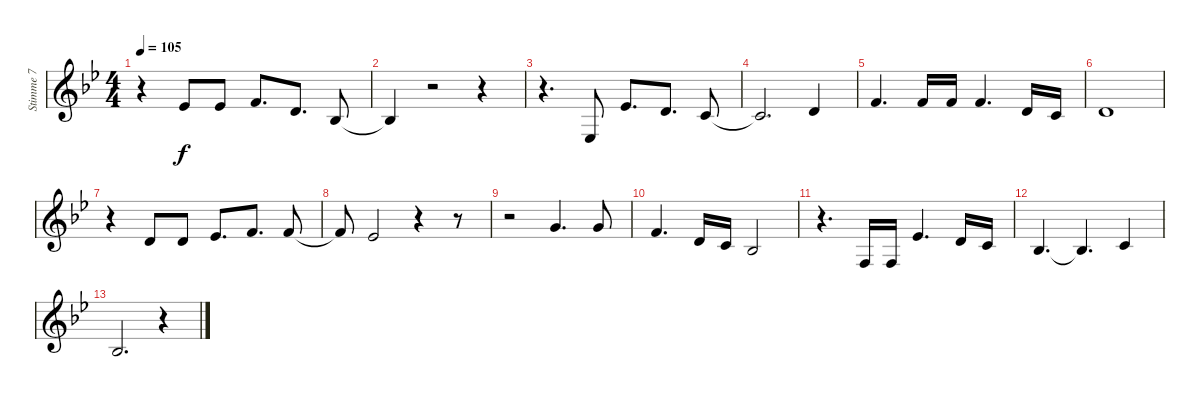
\track ("Stimme 7" "Stimme 7") {instrument acousticgrandpiano}
\staff {score}
\tuning (E4 B3 G3 D3 A2 E2) {hide}
\ts (4 4)
\tempo 105
\clef g2
\ks bb
r.4{dy f} 4.2.8 4.2.8 1.1.8{d} 3.2.8{d} 3.3.8 |
3.3{t}.4 r.2 r.4 |
r.4{d} 1.4.8 4.2.8{d} 3.2.8{d} 1.2.8 |
1.2{t}.2{d} 3.2.4 |
1.1.4{d} 1.1.16 1.1.16 1.1.4{d} 3.2.16 1.2.16 |
3.2.1 |
r.4 3.2.8 3.2.8 4.2.8{d} 1.1.8{d} 1.1.8 |
1.1{t}.8 4.2.2 r.4 r.8 |
r.2 3.1.4{d} 3.1.8 |
1.1.4{d} 7.3.16 1.2.16 3.3.2 |
r.4{d} 3.4.16 3.4.16 4.2.4{d} 3.2.16 1.2.16 |
3.3.4{d} 3.3{t}.4{d} 1.2.4 |
3.3.2{d} r.4
